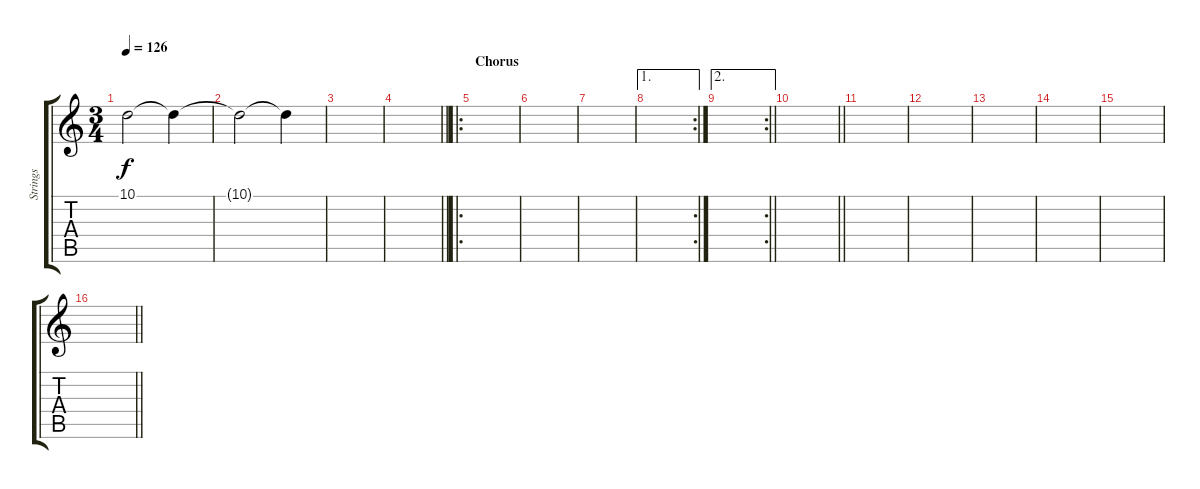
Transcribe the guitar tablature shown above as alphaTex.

\track ("Strings" "Strings") {instrument stringensemble1}
\staff {score tabs}
\tuning (E4 B3 G3 D3 A2 D2) {hide}
\ts (3 4)
\tempo 126
\clef g2
\ks c
10.1{t}.2{dy f} 10.1{t}.4 |
10.1{t}.2 10.1{t}.4 |
|
\barLineRight lightlight
|
\ro
\section ("" "Chorus")
|
|
|
\ae 1
\rc 2
|
\ae 2
\rc 2
\barLineRight lightlight
|
\barLineRight lightlight
|
|
|
|
|
|
\barLineRight lightlight
